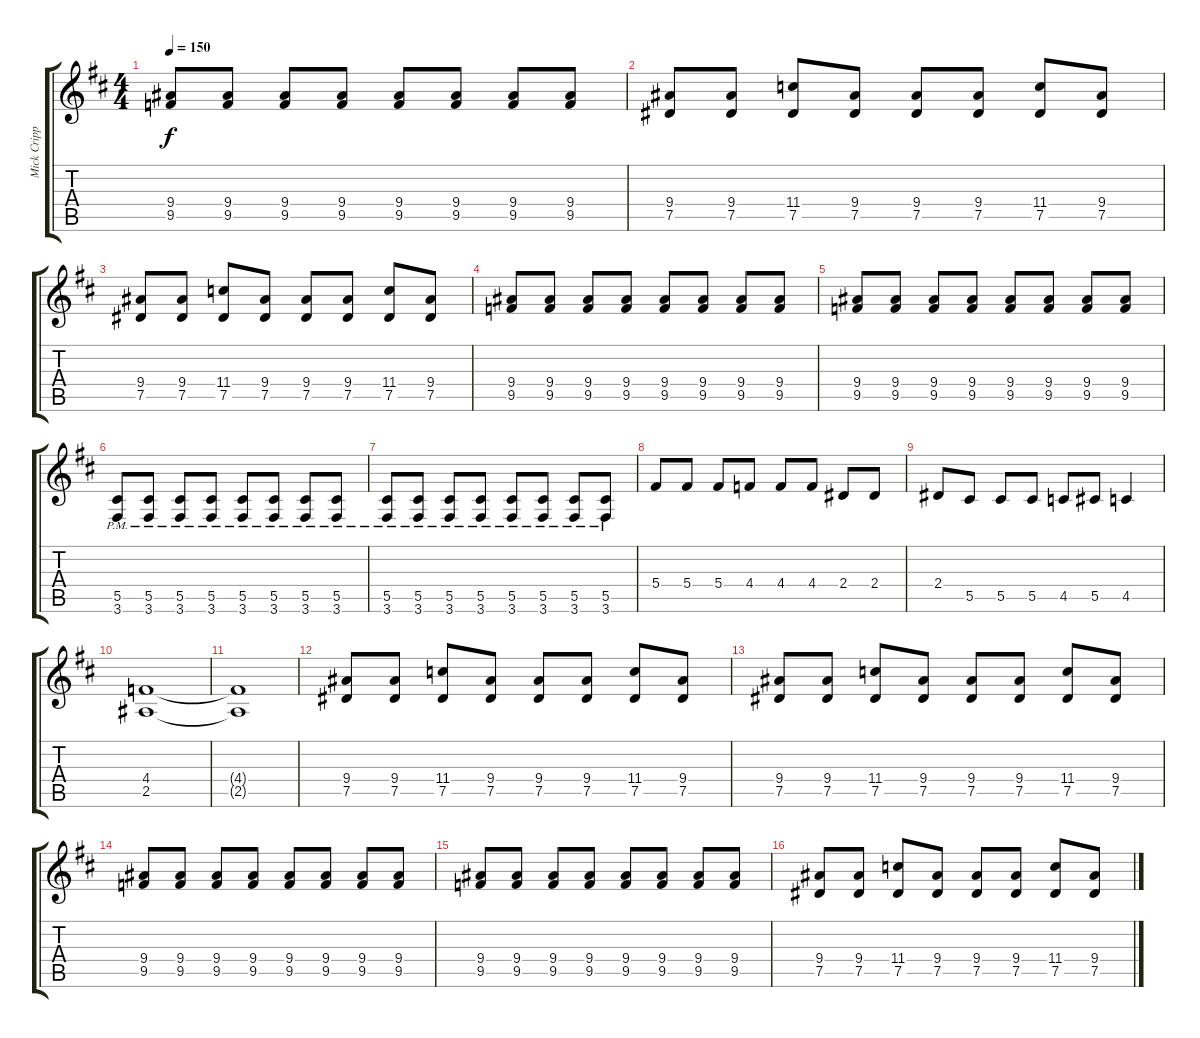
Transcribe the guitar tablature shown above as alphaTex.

\track ("Mick Cripps" "Mick Cripp") {instrument overdrivenguitar}
\staff {score tabs}
\tuning (Eb4 Bb3 Gb3 Db3 Ab2 Eb2) {hide}
\ts (4 4)
\tempo 150
\clef g2
\ks d
(9.4 9.5).8{dy f} (9.4 9.5).8 (9.4 9.5).8 (9.4 9.5).8 (9.4 9.5).8 (9.4 9.5).8 (9.4 9.5).8 (9.4 9.5).8 |
(9.4 7.5).8 (9.4 7.5).8 (11.4 7.5).8 (9.4 7.5).8 (9.4 7.5).8 (9.4 7.5).8 (11.4 7.5).8 (9.4 7.5).8 |
(9.4 7.5).8 (9.4 7.5).8 (11.4 7.5).8 (9.4 7.5).8 (9.4 7.5).8 (9.4 7.5).8 (11.4 7.5).8 (9.4 7.5).8 |
(9.4 9.5).8 (9.4 9.5).8 (9.4 9.5).8 (9.4 9.5).8 (9.4 9.5).8 (9.4 9.5).8 (9.4 9.5).8 (9.4 9.5).8 |
(9.4 9.5).8 (9.4 9.5).8 (9.4 9.5).8 (9.4 9.5).8 (9.4 9.5).8 (9.4 9.5).8 (9.4 9.5).8 (9.4 9.5).8 |
(5.5{pm} 3.6{pm}).8 (5.5{pm} 3.6{pm}).8 (5.5{pm} 3.6{pm}).8 (5.5{pm} 3.6{pm}).8 (5.5{pm} 3.6{pm}).8 (5.5{pm} 3.6{pm}).8 (5.5{pm} 3.6{pm}).8 (5.5{pm} 3.6{pm}).8 |
(5.5{pm} 3.6{pm}).8 (5.5{pm} 3.6{pm}).8 (5.5{pm} 3.6{pm}).8 (5.5{pm} 3.6{pm}).8 (5.5{pm} 3.6{pm}).8 (5.5{pm} 3.6{pm}).8 (5.5{pm} 3.6{pm}).8 (5.5{pm} 3.6{pm}).8 |
5.4.8 5.4.8 5.4.8 4.4.8 4.4.8 4.4.8 2.4.8 2.4.8 |
2.4.8 5.5.8 5.5.8 5.5.8 4.5.8 5.5.8 4.5.4 |
(4.4 2.5).1 |
(4.4{t} 2.5{t}).1 |
(9.4 7.5).8 (9.4 7.5).8 (11.4 7.5).8 (9.4 7.5).8 (9.4 7.5).8 (9.4 7.5).8 (11.4 7.5).8 (9.4 7.5).8 |
(9.4 7.5).8 (9.4 7.5).8 (11.4 7.5).8 (9.4 7.5).8 (9.4 7.5).8 (9.4 7.5).8 (11.4 7.5).8 (9.4 7.5).8 |
(9.4 9.5).8 (9.4 9.5).8 (9.4 9.5).8 (9.4 9.5).8 (9.4 9.5).8 (9.4 9.5).8 (9.4 9.5).8 (9.4 9.5).8 |
(9.4 9.5).8 (9.4 9.5).8 (9.4 9.5).8 (9.4 9.5).8 (9.4 9.5).8 (9.4 9.5).8 (9.4 9.5).8 (9.4 9.5).8 |
(9.4 7.5).8 (9.4 7.5).8 (11.4 7.5).8 (9.4 7.5).8 (9.4 7.5).8 (9.4 7.5).8 (11.4 7.5).8 (9.4 7.5).8
